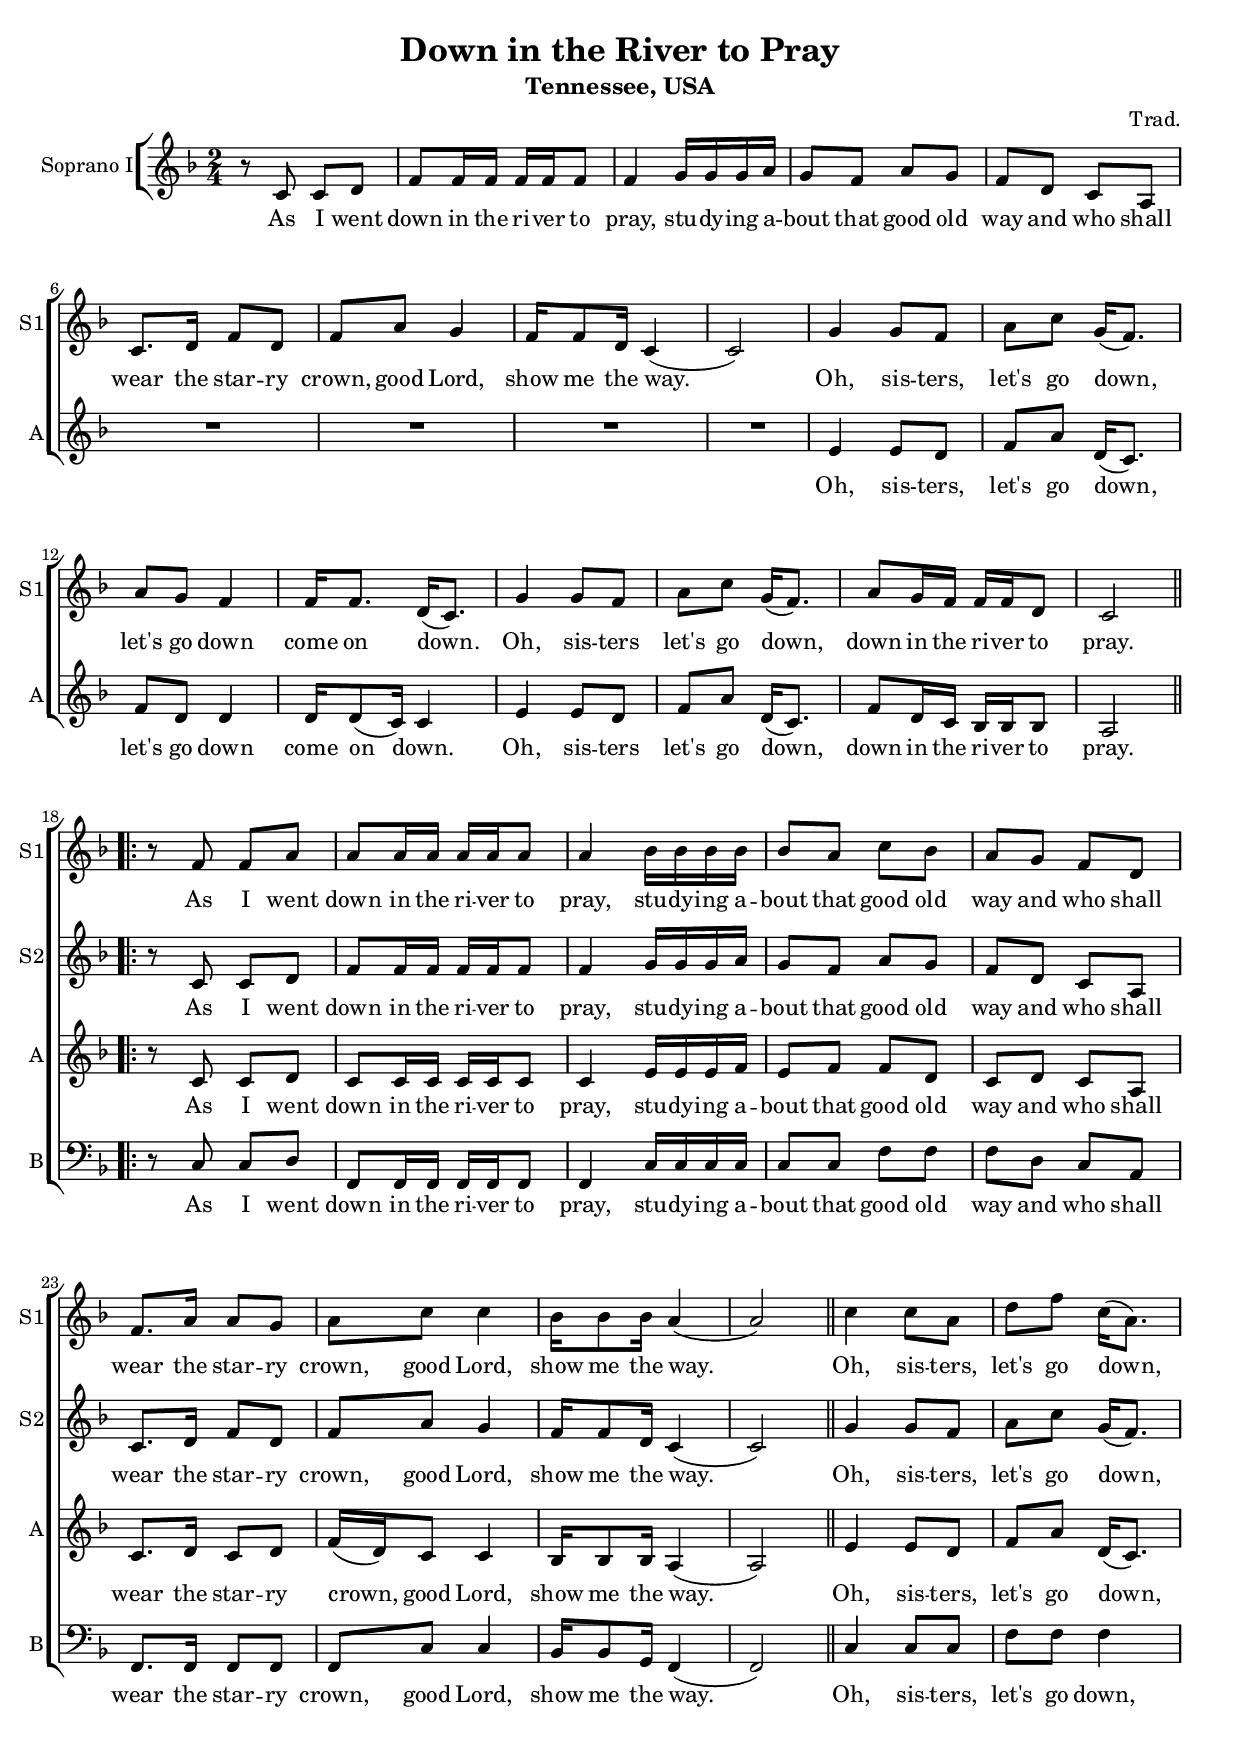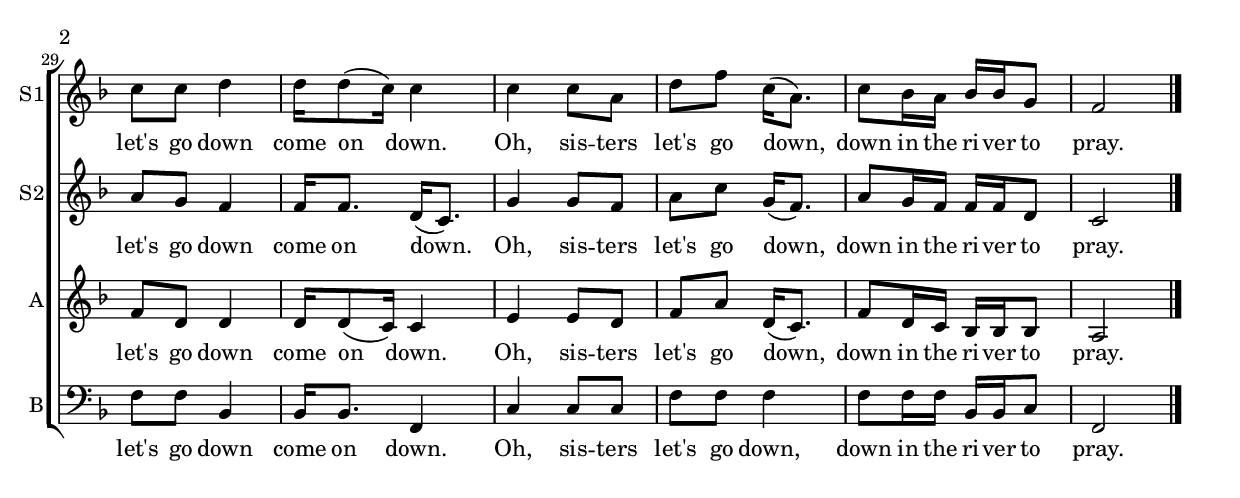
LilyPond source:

\version "2.12.2"
\include "suomi.ly"

#(set-global-staff-size 18)

global = { 
%  \numericTimeSignature
  \time 2/4 
%  \autoBeamOff
  \key f \major
  \set Staff.midiInstrument = #"voice oohs"
}

\header {
  title = "Down in the River to Pray"
  subtitle = "Tennessee, USA"
  composer = "Trad."
%  poet = ""
%  tagline = ""
}

\paper {
%  indent = 0
}


SopOneMusic = \relative c' {
  \set Staff.instrumentName = #"Soprano I"
  \set Staff.shortInstrumentName = "S1"
  r8 c c d | f f16 f f f f8 | f4 g16 g g a | g8 f a g | f d c a |
  c8. d16 f8 d | f a g4 | f16 f8 d16 c4( | c2) |

  g'4 g8 f | a c g16( f8.) | a8 g f4 | f16 f8. d16( c8.) |
  g'4 g8 f | a c g16( f8.) | a8 g16 f  f f d8 | c2

  \bar "||:"
  r8 f f a | a a16 a a a a8 | a4 b16 b b b | b8 a c b | a g f d |
  f8. a16 a8 g | a c c4 | b16 b8 b16 a4( | a2) \bar "||"

  c4 c8 a | d f c16( a8.) | c8 c d4 | d16 d8( c16) c4 |
  c4 c8 a | d f c16( a8.) | c8 b16 a  b b g8 | f2 
  \bar "|."
}

SopOneLyrics = \lyricmode {
  As I went down in the ri -- ver to pray,
  stu -- dy -- ing a -- bout that good old way
  and who shall wear the star -- ry crown, 
  good Lord, show me the way.

  Oh, sis -- ters, let's go down, let's go down
  come on down. Oh, sis -- ters let's go down,
  down in the ri -- ver to pray.
}

SopTwoMusic = \relative c' {
  \set Staff.instrumentName = #"Soprano II"
  \set Staff.shortInstrumentName = "S2"
  R2 * 17 
  \bar "||:"
  r8 c c d | f f16 f f f f8 | f4 g16 g g a | g8 f a g | f d c a |
  c8. d16 f8 d | f a g4 | f16 f8 d16 c4( | c2) |

  g'4 g8 f | a c g16( f8.) | a8 g f4 | f16 f8. d16( c8.) |
  g'4 g8 f | a c g16( f8.) | a8 g16 f  f f d8 | c2
 
}

AltoMusic = \relative c' {
  \set Staff.instrumentName = #"Alto"
  \set Staff.shortInstrumentName = "A"
% 1
  R2 * 9 |
  e4 e8 d | f a d,16( c8.) | f8 d d4 | d16 d8( c16) c4 |
  e4 e8 d | f a d,16( c8.) | f8 d16 c b b b8 | a2 |

  r8 c c d | c c16 c c c c8 | c4 e16 e e f | e8 f f d | c d c a |
  c8. d16 c8 d | f16( d) c8 c4 | b16 b8 b16 a4( | a2) |
  
  e'4 e8 d | f a d,16( c8.) | f8 d d4 | d16 d8( c16) c4 |
  e4 e8 d | f a d,16( c8.) | f8 d16 c  b b b8 | a2
}

AltoLyrics = \lyricmode {
  Oh, sis -- ters, let's go down, let's go down
  come on down. Oh, sis -- ters let's go down,
  down in the ri -- ver to pray.
}

TenoreMusic = \relative c' {
  \set Staff.instrumentName = #"Tenore"
  \set Staff.shortInstrumentName = "T"
  \clef "treble_8"
  R2 * 17 

}

BarytoneMusic = \relative c' {
  \set Staff.instrumentName = #"Barytone"
  \set Staff.shortInstrumentName = "Br"
  \clef bass
  R2 * 17 


}

BassMusic = \relative c {
  \set Staff.instrumentName = #"Basso"
  \set Staff.shortInstrumentName = "B"
  \clef bass
  R2 * 17 |
  r8 c c d | f,8 f16 f f f f8 | f4 c'16 c c c | c8 c f f | f d c a |
  f8. f16 f8 f | f c' c4 | b16 b8 g16 f4( | f2) |

  c'4 c8 c | f f f4 | f8 f b,4 | b16 b8. f4 |
  c'4 c8 c | f f f4 | f8 f16 f  b, b c8 | f,2
}



\score {
  \new ChoirStaff <<
    \new Staff <<
      \new Voice = "SopOne" {
	\global
        \SopOneMusic
      }
     \new Lyrics \lyricsto "SopOne" {
       \SopOneLyrics
       \SopOneLyrics
     }
    >>
    \new Staff <<
      \new Voice = "SopTwo" {
        \global
        \SopTwoMusic
      }
     \new Lyrics \lyricsto "SopTwo" {
       \SopOneLyrics
     }
    >>
    \new Staff <<
      \new Voice = "Alto" {
        \global
        \AltoMusic
      }
     \new Lyrics \lyricsto "Alto" {
       \AltoLyrics
       \SopOneLyrics
     }
    >>
    \new Staff <<
      \new Voice = "Tenore" {
        \global
        \TenoreMusic
      }
 %    \new Lyrics \lyricsto "Tenore" {
 %      \TenoreLyrics
 %    }
    >>
    \new Staff <<
      \new Voice = "Barytone" {
        \global
        \BarytoneMusic
      }
 %    \new Lyrics \lyricsto "Barytone" {
 %      \BarytoneLyrics
 %    }
    >>
    \new Staff <<
      \new Voice = "Bass" {
        \global
        \BassMusic
      }
      \new Lyrics \lyricsto "Bass" {
	\SopOneLyrics
      }
    >>
  >>
  \midi { 
    \context {
      \Score
      tempoWholesPerMinute = #(ly:make-moment 70 4)
    }
  }
  \layout { 
    \context {
     \RemoveEmptyStaffContext
   }
    \context {
     \Score
     \override VerticalAxisGroup #'remove-first = ##t
    }
    \context {
      \ChoirStaff 
      % If only one non-empty staff in a system exists, still print the backet
      \override SystemStartBracket #'collapse-height = #1
    }
  }
}